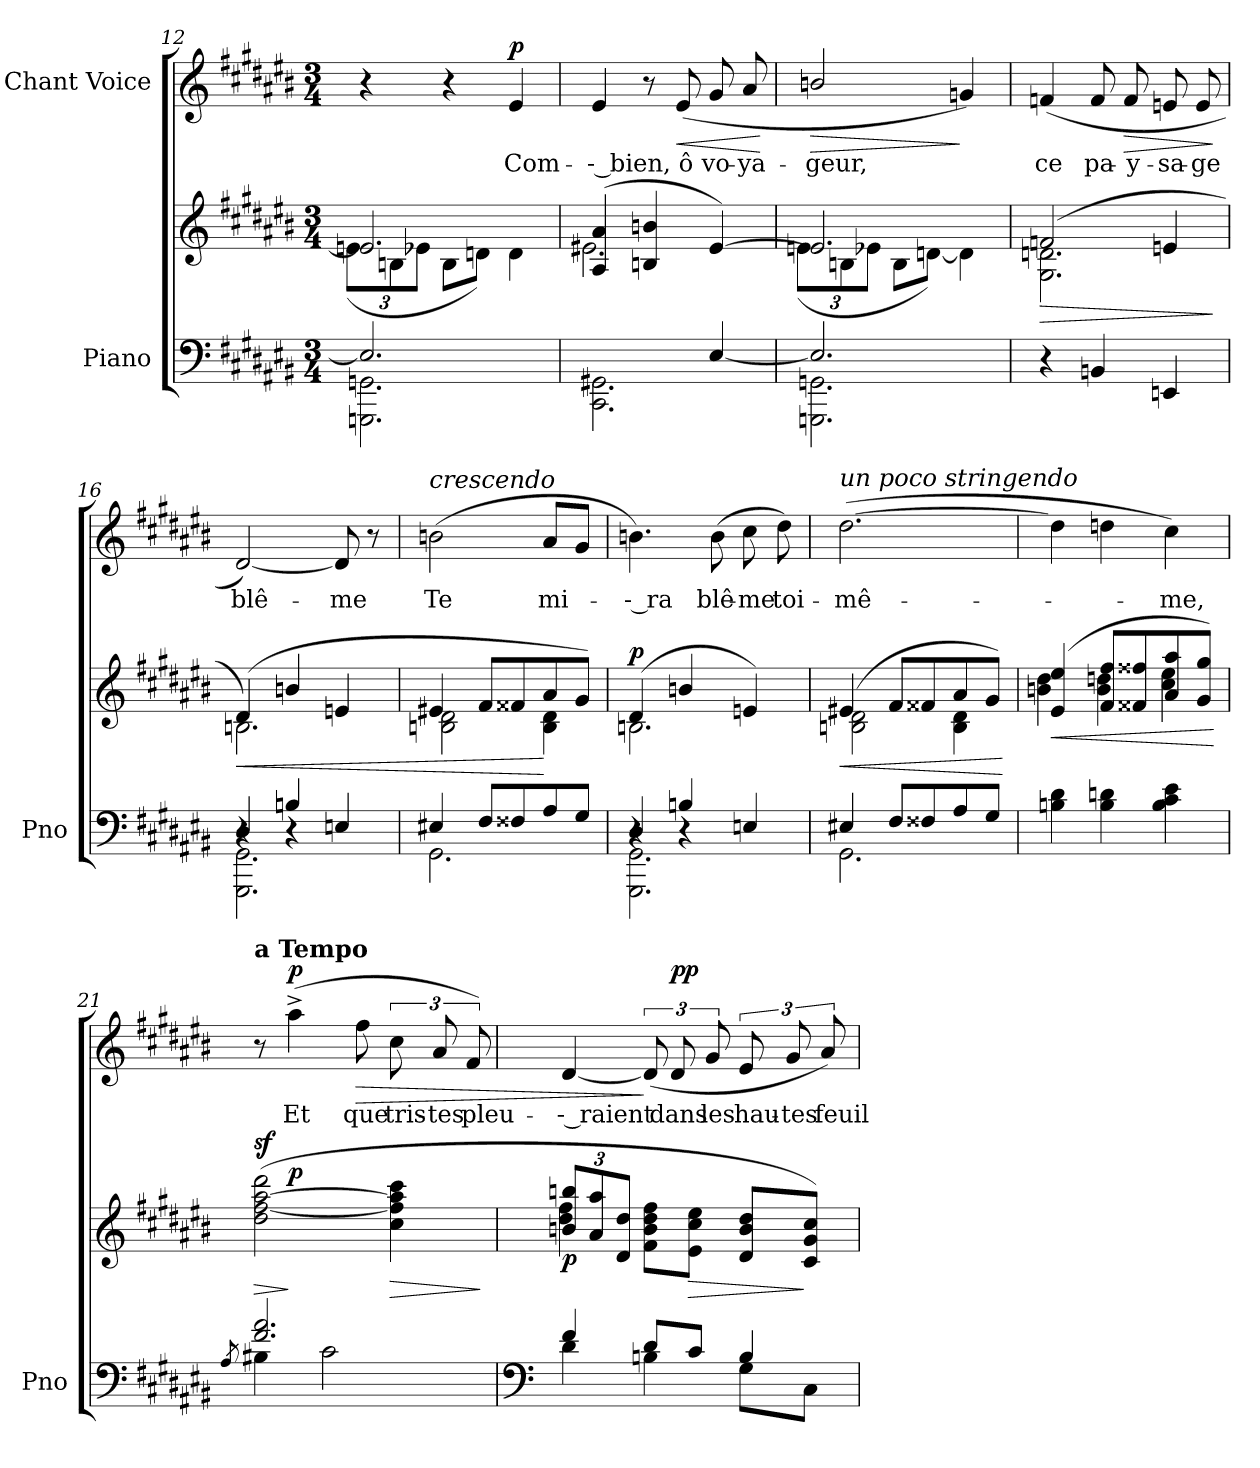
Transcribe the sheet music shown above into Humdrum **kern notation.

**kern	**kern	**dynam	**kern	**text	**dynam
*part2	*part2	*part2	*part1	*part1	*part1
*staff3	*staff2	*staff2/3	*staff1	*staff1	*staff1
*I"Piano	*	*	*I"Chant Voice	*	*
*I'Pno	*	*	*	*	*
!!LO:PB:g=z
*clefF4	*clefG2	*	*clefG2	*	*
*k[f#c#g#d#a#e#b#]	*k[f#c#g#d#a#e#b#]	*	*k[f#c#g#d#a#e#b#]	*	*
*M3/4	*M3/4	*	*M3/4	*	*
=12	=12	=12	=12	=12	=12
*^	*^	*	*	*	*
2.E#/]	2.GGGn\ 2.GGn\	2.e#/]	(>12en\L	.	4r	.	.
.	.	.	12Bn\	.	.	.	.
.	.	.	12e-X\J	.	.	.	.
.	.	.	8B\L	.	4r	.	.
.	.	.	8dn\J)	.	.	.	.
!	!	!	!	!	!	!LO:LY:b	!LO:DY:a
.	.	.	4d\	.	4e#/	Com-	p
!!LO:PB:g=z
=13	=13	=13	=13	=13	=13	=13	=13
!	!	!	!	!	!	!LO:LY:b	!
2.CC#\ 2.GG#X\	2ryy	((<4A#/ 4a#/	2.e#X\	.	4e#/	-- bien,	.
.	.	4Bn/ 4bn/	.	.	8r	.	.
!	!	!	!	!	!	!LO:LY:b	!LO:HP:b
.	.	.	.	.	(8e#/	ô	<
!	!	!	!	!	!	!LO:LY:b	!
.	[4E#/)	[4e#/)	.	.	8g#/	vo-	.
!	!	!	!	!	!	!LO:LY:b	!
.	.	.	.	.	8a#/	-ya-	.
*v	*v	*	*	*	*	*	*
*	*v	*v	*	*	*	*
.	.	.	.	.	[
=14	=14	=14	=14	=14	=14
*^	*^	*	*	*	*
!	!	!	!	!	!	!LO:LY:b	!LO:HP:b
2.E#/]	2.GGGn\ 2.GGn\	2.e#/]	(>12en\L	.	2bn/	-geur,	>
.	.	.	12Bn\	.	.	.	.
.	.	.	12e-X\J	.	.	.	.
.	.	.	8B\L	.	.	.	.
.	.	.	[>8dn\J)	.	.	.	.
.	.	.	4d\]	.	4gn/)	.	]
*v	*v	*	*	*	*	*	*
=15	=15	=15	=15	=15	=15	=15
!	!	!	!LO:HP:b	!	!LO:LY:b	!
4r	(2fn/	2.G#\ 2.dn\	>	(>4fn/	ce	.
!	!	!	!	!	!LO:LY:b	!
4BBn/	.	.	.	8f/	pa-	.
!	!	!	!	!	!LO:LY:b	!LO:HP:b
.	.	.	.	8f/	-y-	>
!	!	!	!	!	!LO:LY:b	!
4EEn/	4en/	.	.	8en/	-sa-	.
!	!	!	!	!	!LO:LY:b	!
.	.	.	.	8e/	-ge	.
*	*v	*v	*	*	*	*
.	.	]	.	.	]
=16	=16	=16	=16	=16	=16
*^	*	*	*	*	*
*	*^	*	*	*	*	*
!	!	!	!	!LO:HP:b	!	!LO:LY:b	!
*	*	*	*^	*	*	*	*
4r	4D#/	2.GGG#\ 2.GG#\	(4d#/)	2.Bn\	<	[2d#/)	blê-	.
4r	4Bn/	.	4bn/	.	.	.	.	.
!	!	!	!	!	!	!	!LO:LY:b	!
4En/	4ryy	.	4en/	.	.	8d#/]	-me	.
.	.	.	.	.	.	8r	.	.
*	*v	*v	*	*	*	*	*	*
=17	=17	=17	=17	=17	=17	=17	=17
!	!	!	!	!	!LO:TX:a:i:t=crescendo	!	!
!	!	!	!	!	!	!LO:LY:b	!
4E#X/	2.GG#\	4e#X/	2Bn\ 2d#\	.	(2bn\	Te	.
8F#/L	.	8f#/L	.	.	.	.	.
8F##X/	.	8f##X/	.	.	.	.	.
!	!	!	!	!	!	!LO:LY:b	!
8A#/	.	8a#/	4B\ 4d#\	[	8a#/L	mi-	.
8G#/J	.	8g#/J)	.	.	8g#/J	.	.
!!LO:LB:g=z
=18	=18	=18	=18	=18	=18	=18	=18
*	*^	*	*	*	*	*	*
!	!	!	!	!	!LO:DY:a	!	!LO:LY:b	!
4r	4D#/	2.GGG#\ 2.GG#\	(4d#/	2.Bn\	p	4.bn\)	-- ra	.
4r	4Bn/	.	4bn/	.	.	.	.	.
!	!	!	!	!	!	!	!LO:LY:b	!
.	.	.	.	.	.	(8b\	blê-	.
!	!	!	!	!	!	!	!LO:LY:b	!
4En/	4ryy	.	4en/)	.	.	8cc#\	-me	.
!	!	!	!	!	!	!	!LO:LY:b	!
.	.	.	.	.	.	8dd#\)	toi-	.
*	*v	*v	*	*	*	*	*	*
=19	=19	=19	=19	=19	=19	=19	=19
!	!	!	!	!	!LO:TX:a:i:t=un  poco  stringendo	!	!
!	!	!	!	!LO:HP:b	!	!LO:LY:b	!
4E#X/	2.GG#\	(4e#X/	2Bn\ 2d#\	<	([2.dd#\	-mê-	.
8F#/L	.	8f#/L	.	.	.	.	.
8F##X/	.	8f##X/	.	.	.	.	.
8A#/	.	8a#/	4B\ 4d#\	.	.	.	.
8G#/J	.	8g#/J)	.	.	.	.	.
*v	*v	*	*	*	*	*	*
*	*v	*v	*	*	*	*
.	.	[	.	.	.
=20	=20	=20	=20	=20	=20
!	!	!LO:HP:b	!	!	!
*	*^	*	*	*	*
4Bn\ 4d#\	(4e#/ 4ee#/	4bn\ 4dd#\	<	4dd#\]	.	.
4B\ 4dn\	8f#/ 8ff#/L	4b\ 4ddn\	.	4ddn\	.	.
.	8f##X/ 8ff##X/	.	.	.	.	.
!	!	!	!	!	!LO:LY:b	!
4B\ 4c#\ 4e#\	8a#/ 8aa#/	4cc#\ 4ee#\	.	4cc#\)	-me,	.
.	8g#/ 8gg#/J)	.	.	.	.	.
*	*v	*v	*	*	*	*
.	.	[	.	.	.
=21	=21	=21	=21	=21	=21
*^	*	*	*	*	*
.	8qA#/	.	.	.	.	.
!	!	!	!	!LO:TX:a:B:t=a Tempo	!	!
!	!	!	!LO:HP:b	!	!	!
*	*	*^	*	*	*	*
!	!	!	!	!LO:DY:n=1:a	!	!	!
2.f#/ 2.a#/	4B#X\	(>2dd#\ [<2ff#\ [2aa#\ 2ddd#\	8ryy	> sf	8r	.	.
!	!	!	!	!LO:DY:n=2:a	!	!LO:LY:b	!LO:DY:a
.	.	.	8ryy	] p	(4aa#^\	Et	p
.	2c#\	.	2ryy	.	.	.	.
!	!	!	!	!	!	!LO:LY:b	!LO:HP:b
.	.	.	.	.	8ff#\	que	>
!	!	!	!	!LO:HP:b	!	!LO:LY:b	!
.	.	4cc#\ 4ff#\] 4aa#\] 4ccc#\	.	>	12cc#\	tris-	.
!	!	!	!	!	!	!LO:LY:b	!
.	.	.	.	.	12a#/	-tes	.
!	!	!	!	!	!	!LO:LY:b	!
.	.	.	.	.	12f#/)	pleu-	.
*v	*v	*	*	*	*	*	*
*	*v	*v	*	*	*	*
.	.	]	.	.	.
!!LO:LB:g=z
=22	=22	=22	=22	=22	=22
*clefF4	*	*	*	*	*
*^	*^	*	*	*	*
!	!	!	!	!LO:DY:b	!	!LO:LY:b	!
4f#/	4d#\	12bn/ 12bbn/L	4dd#\ 4ff#\	p	[4d#/	-- raient	.
.	.	12a#/ 12aa#/	.	.	.	.	.
.	.	12d#/ 12dd#/J	.	.	.	.	.
8d#/L	4Bn\	8f#\ 8b\ 8dd#\ 8ff#\L	2ryy	.	(>12d#/]	.	]
!	!	!	!	!	!	!LO:LY:b	!LO:DY:a
.	.	.	.	.	12d#/	dans	pp
!	!	!	!	!LO:HP:b	!	!	!
8c#/J	.	8e#\ 8cc#\ 8ee#\J	.	>	.	.	.
!	!	!	!	!	!	!LO:LY:b	!
.	.	.	.	.	12g#/	les	.
!	!	!	!	!	!	!LO:LY:b	!
4B/	8G#\L	8d#/ 8b/ 8dd#/L	.	.	12e#/	hau-	.
!	!	!	!	!	!	!LO:LY:b	!
.	.	.	.	.	12g#/	-tes	.
.	8C#\J	8c#/ 8g#/ 8cc#/J)	.	]	.	.	.
!	!	!	!	!	!	!LO:LY:b	!
.	.	.	.	.	12a#/)	feuil-	.
*v	*v	*	*	*	*	*	*
*	*v	*v	*	*	*	*
=	=	=	=	=	=
*-	*-	*-	*-	*-	*-
